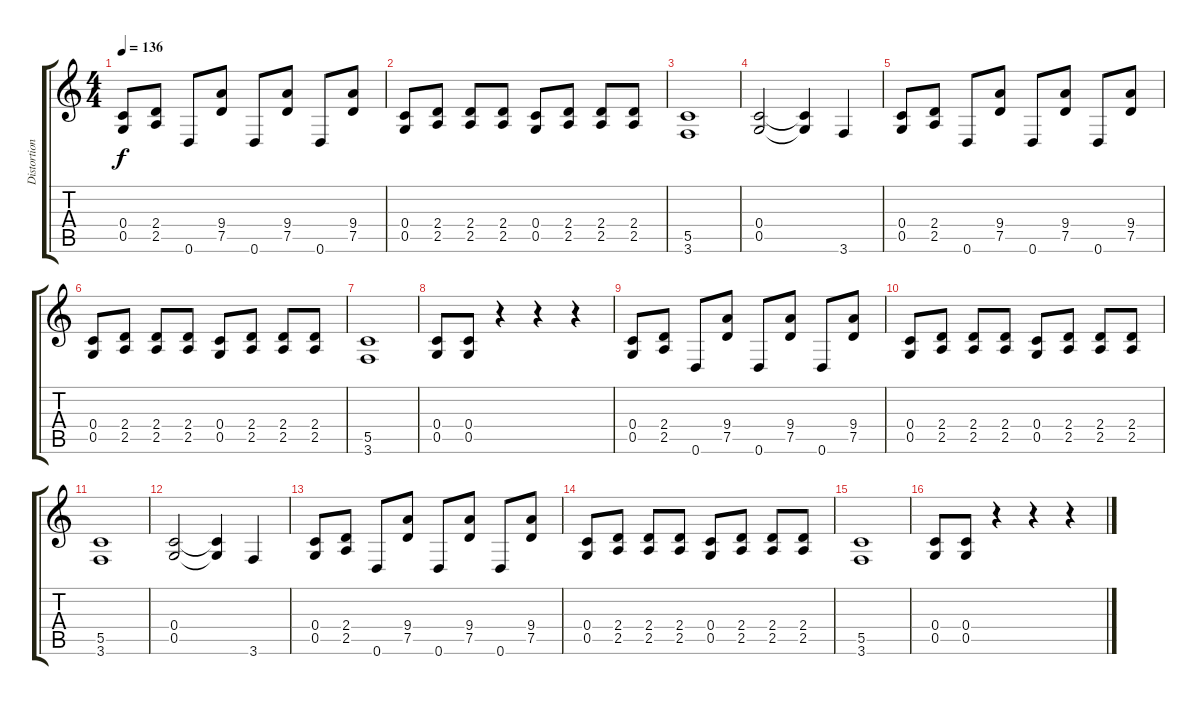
\track ("Distortion Guitar 2" "Distortion") {instrument distortionguitar}
\staff {score tabs}
\tuning (D4 A3 F3 C3 G2 D2) {hide}
\ts (4 4)
\tempo 136
\clef g2
\ks c
(0.4 0.5).8{dy f} (2.4 2.5).8 0.6.8 (9.4 7.5).8 0.6.8 (9.4 7.5).8 0.6.8 (9.4 7.5).8 |
(0.4 0.5).8 (2.4 2.5).8 (2.4 2.5).8 (2.4 2.5).8 (0.4 0.5).8 (2.4 2.5).8 (2.4 2.5).8 (2.4 2.5).8 |
(5.5 3.6).1 |
(0.4 0.5).2 (0.4{t} 0.5{t}).4 3.6.4 |
(0.4 0.5).8 (2.4 2.5).8 0.6.8 (9.4 7.5).8 0.6.8 (9.4 7.5).8 0.6.8 (9.4 7.5).8 |
(0.4 0.5).8 (2.4 2.5).8 (2.4 2.5).8 (2.4 2.5).8 (0.4 0.5).8 (2.4 2.5).8 (2.4 2.5).8 (2.4 2.5).8 |
(5.5 3.6).1 |
(0.4 0.5).8 (0.4 0.5).8 r.4 r.4 r.4 |
(0.4 0.5).8 (2.4 2.5).8 0.6.8 (9.4 7.5).8 0.6.8 (9.4 7.5).8 0.6.8 (9.4 7.5).8 |
(0.4 0.5).8 (2.4 2.5).8 (2.4 2.5).8 (2.4 2.5).8 (0.4 0.5).8 (2.4 2.5).8 (2.4 2.5).8 (2.4 2.5).8 |
(5.5 3.6).1 |
(0.4 0.5).2 (0.4{t} 0.5{t}).4 3.6.4 |
(0.4 0.5).8 (2.4 2.5).8 0.6.8 (9.4 7.5).8 0.6.8 (9.4 7.5).8 0.6.8 (9.4 7.5).8 |
(0.4 0.5).8 (2.4 2.5).8 (2.4 2.5).8 (2.4 2.5).8 (0.4 0.5).8 (2.4 2.5).8 (2.4 2.5).8 (2.4 2.5).8 |
(5.5 3.6).1 |
(0.4 0.5).8 (0.4 0.5).8 r.4 r.4 r.4
